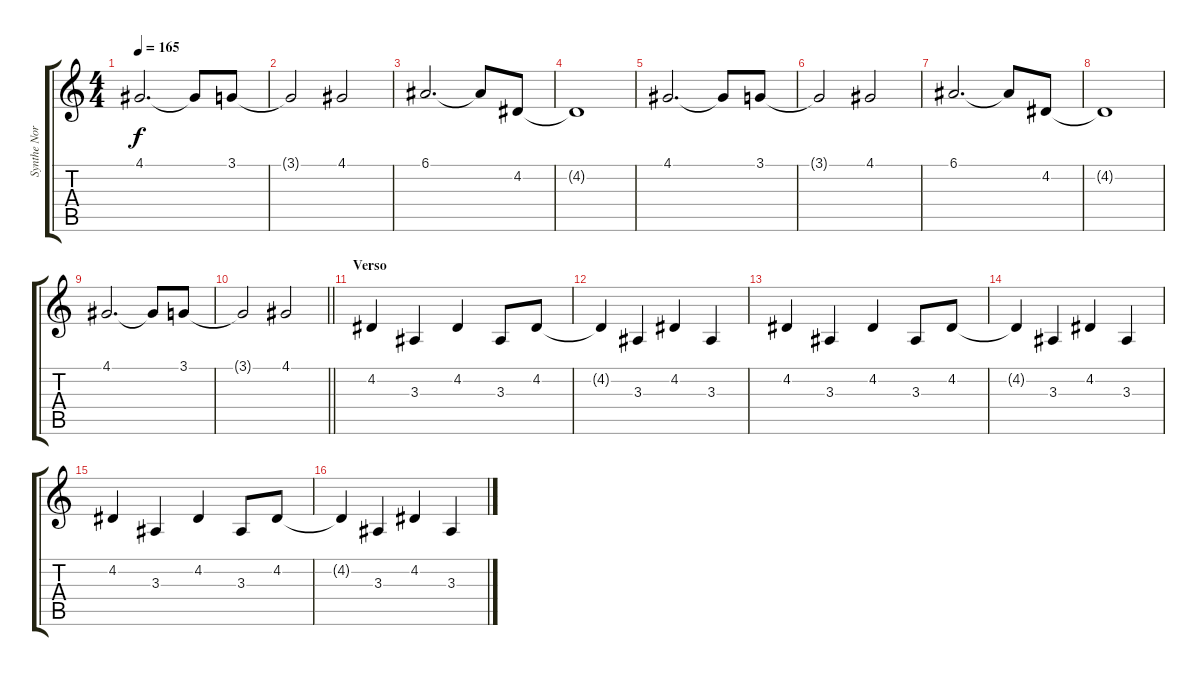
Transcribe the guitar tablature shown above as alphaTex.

\track ("Synthe Normal" "Synthe Nor") {instrument lead2sawtooth}
\staff {score tabs}
\tuning (E4 B3 G3 D3 A2 E2) {hide}
\ts (4 4)
\tempo 165
\clef g2
\ks c
4.1.2{d dy f} 4.1{t}.8 3.1.8 |
3.1{t}.2 4.1.2 |
6.1.2{d} 6.1{t}.8 4.2.8 |
4.2{t}.1 |
4.1.2{d} 4.1{t}.8 3.1.8 |
3.1{t}.2 4.1.2 |
6.1.2{d} 6.1{t}.8 4.2.8 |
4.2{t}.1 |
4.1.2{d} 4.1{t}.8 3.1.8 |
\barLineRight lightlight
3.1{t}.2 4.1.2 |
\section ("" "Verso")
4.2.4 3.3.4 4.2.4 3.3.8 4.2.8 |
4.2{t}.4 3.3.4 4.2.4 3.3.4 |
4.2.4 3.3.4 4.2.4 3.3.8 4.2.8 |
4.2{t}.4 3.3.4 4.2.4 3.3.4 |
4.2.4 3.3.4 4.2.4 3.3.8 4.2.8 |
4.2{t}.4 3.3.4 4.2.4 3.3.4
